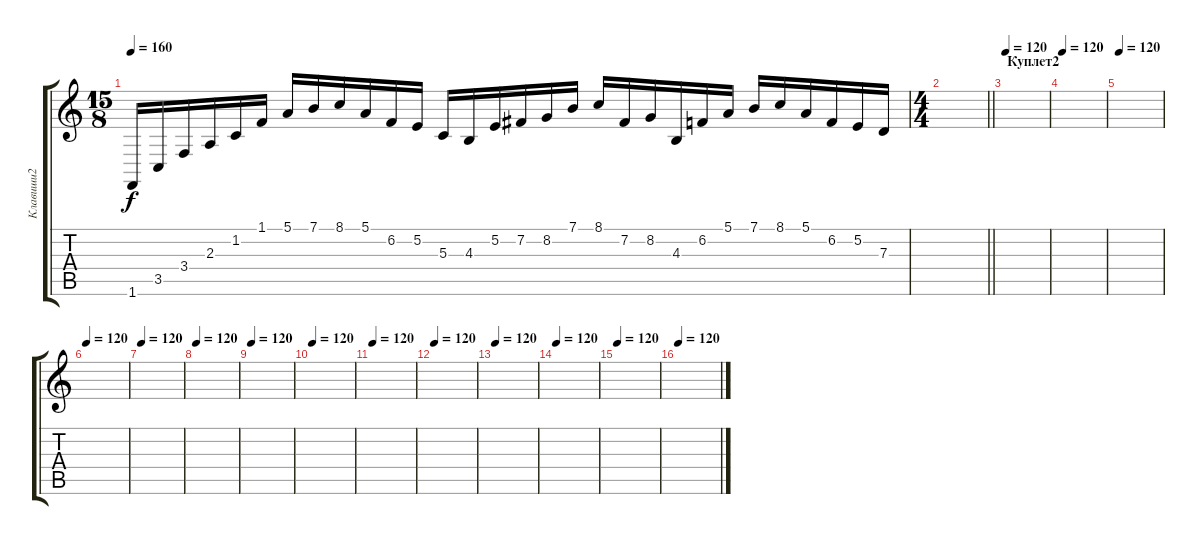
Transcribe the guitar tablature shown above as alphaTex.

\track ("Клавиши2" "Клавиши2") {instrument brightacousticpiano}
\staff {score tabs}
\tuning (E4 B3 G3 D3 A2 E2) {hide}
\ts (15 8)
\tempo 160
\clef g2
\ks c
1.6.16{dy f} 3.5.16 3.4.16 2.3.16 1.2.16 1.1.16 5.1.16 7.1.16 8.1.16 5.1.16 6.2.16 5.2.16 5.3.16 4.3.16 5.2.16 7.2.16 8.2.16 7.1.16 8.1.16 7.2.16 8.2.16 4.3.16 6.2.16 5.1.16 7.1.16 8.1.16 5.1.16 6.2.16 5.2.16 7.3.16 |
\ts (4 4)
\barLineRight lightlight
|
\section ("" "Куплет2")
\tempo 120
|
\tempo 120
|
\tempo 120
|
\tempo 120
|
\tempo 120
|
\tempo 120
|
\tempo 120
|
\tempo 120
|
\tempo 120
|
\tempo 120
|
\tempo 120
|
\tempo 120
|
\tempo 120
|
\tempo 120
